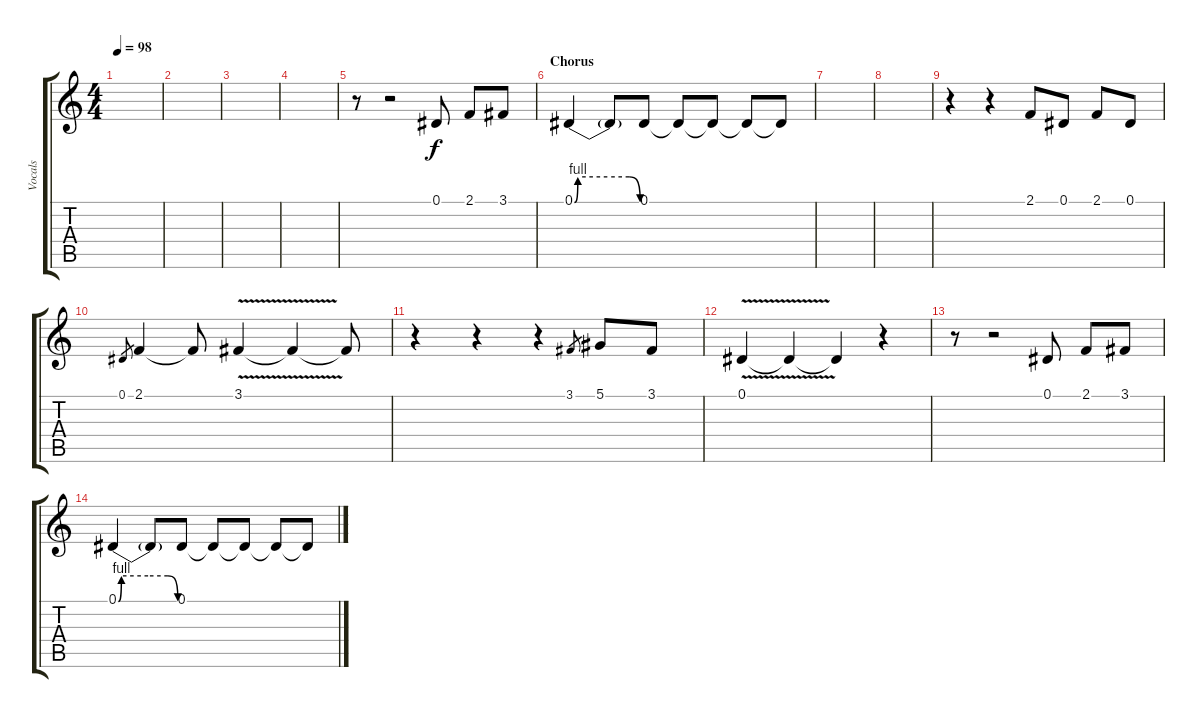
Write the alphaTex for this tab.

\track ("Vocals" "Vocals") {instrument lead2sawtooth}
\staff {score tabs}
\tuning (Eb4 Bb3 Gb3 Db3 Ab2 Eb2) {hide}
\ts (4 4)
\tempo 98
\clef g2
\ks c
|
|
|
|
r.8 r.2 0.1.8 2.1.8 3.1.8 |
\section ("" "Chorus")
0.1{be (custom 0 0 3 4 30 4 50 4 60 0)}.4 0.1{t}.8 0.1.8 0.1{t}.8 0.1{t}.8 0.1{t}.8 0.1{t}.8 |
|
|
r.4 r.4 2.1.8 0.1.8 2.1.8 0.1.8 |
0.1.8{gr} 2.1.4 2.1{t}.8 3.1{v}.4 3.1{t}.4 3.1{t}.8 |
r.4 r.4 r.4 3.1.8{gr} 5.1.8 3.1.8 |
0.1{v}.4 0.1{t}.4 0.1{t}.4 r.4 |
r.8 r.2 0.1.8 2.1.8 3.1.8 |
0.1{be (custom 0 0 3 4 30 4 50 4 60 0)}.4 0.1{t}.8 0.1.8 0.1{t}.8 0.1{t}.8 0.1{t}.8 0.1{t}.8
